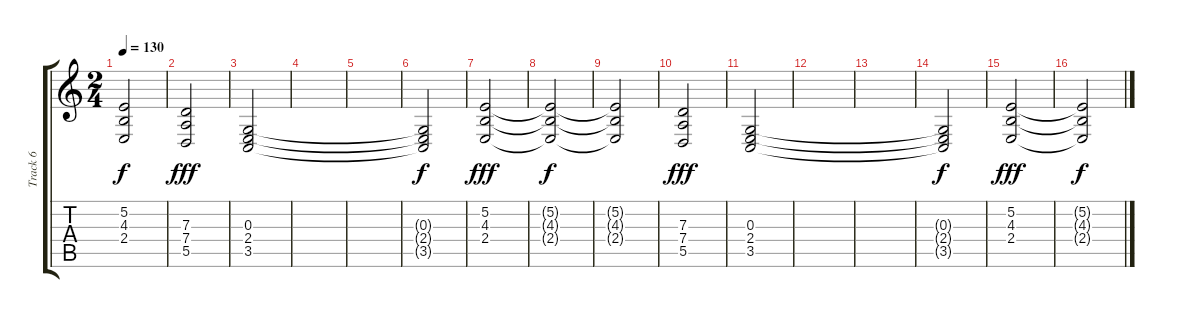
\track ("Track 6" "Track 6") {instrument synthstrings2}
\staff {score tabs}
\tuning (E4 B3 G3 D3 A2 E2) {hide}
\ts (2 4)
\tempo 130
\clef g2
\ks c
(5.2{t} 4.3{t} 2.4{t}).2{dy f} |
(7.3 7.4 5.5).2{dy fff} |
(0.3 2.4 3.5).2 |
|
|
(0.3{t} 2.4{t} 3.5{t}).2{dy f} |
(5.2 4.3 2.4).2{dy fff} |
(5.2{t} 4.3{t} 2.4{t}).2{dy f} |
(5.2{t} 4.3{t} 2.4{t}).2 |
(7.3 7.4 5.5).2{dy fff} |
(0.3 2.4 3.5).2 |
|
|
(0.3{t} 2.4{t} 3.5{t}).2{dy f} |
(5.2 4.3 2.4).2{dy fff} |
(5.2{t} 4.3{t} 2.4{t}).2{dy f}
